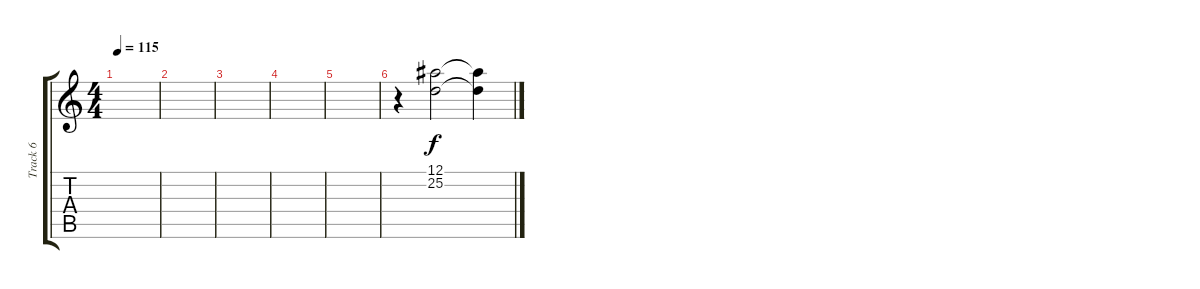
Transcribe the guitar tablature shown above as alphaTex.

\track ("Track 6" "Track 6") {instrument reversecymbal}
\staff {score tabs}
\tuning (D4 A3 F3 C3 G2 C2) {hide}
\ts (4 4)
\tempo 115
\clef g2
\ks c
|
|
|
|
|
r.4 (12.1 25.2).2 (12.1{t} 25.2{t}).4
